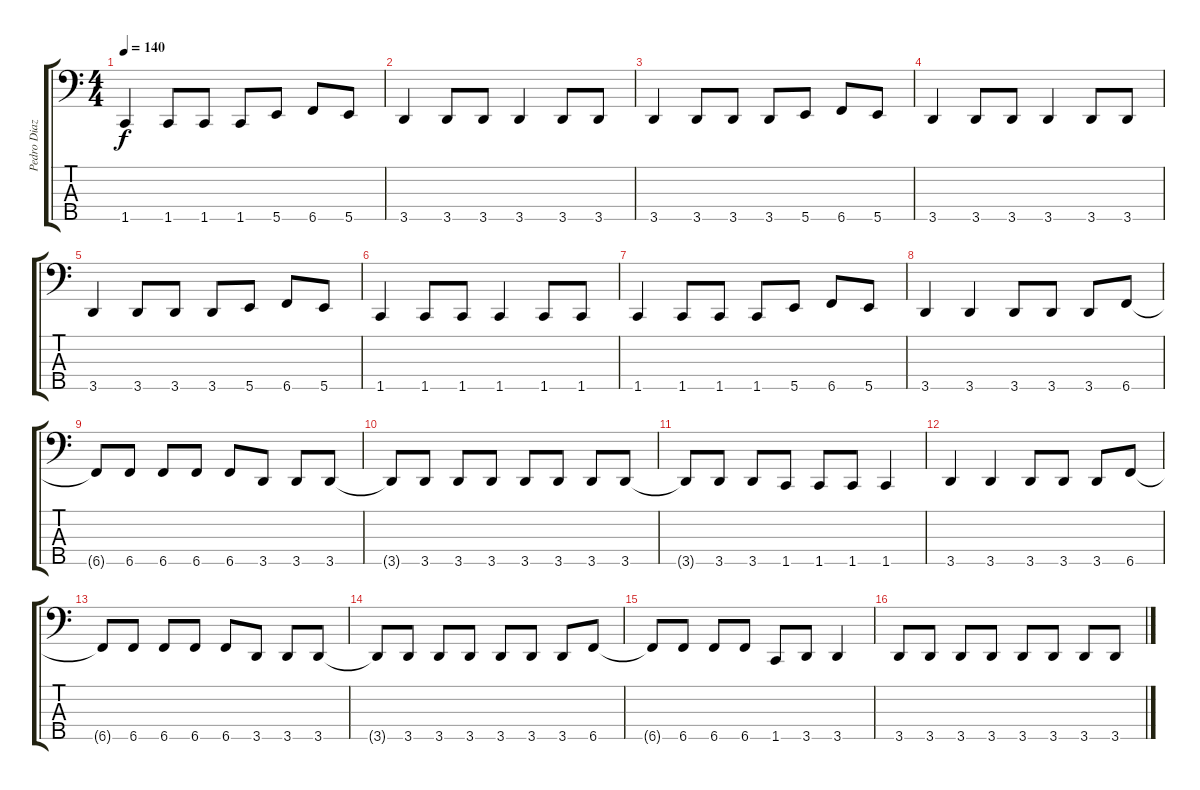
\track ("Pedro Diaz (Peri)" "Pedro Diaz") {instrument electricbassfinger}
\staff {score tabs}
\tuning (G2 D2 A1 E1 B0) {hide}
\ts (4 4)
\tempo 140
\clef f4
\ks c
1.5.4{dy f} 1.5.8 1.5.8 1.5.8 5.5.8 6.5.8 5.5.8 |
3.5.4 3.5.8 3.5.8 3.5.4 3.5.8 3.5.8 |
3.5.4 3.5.8 3.5.8 3.5.8 5.5.8 6.5.8 5.5.8 |
3.5.4 3.5.8 3.5.8 3.5.4 3.5.8 3.5.8 |
3.5.4 3.5.8 3.5.8 3.5.8 5.5.8 6.5.8 5.5.8 |
1.5.4 1.5.8 1.5.8 1.5.4 1.5.8 1.5.8 |
1.5.4 1.5.8 1.5.8 1.5.8 5.5.8 6.5.8 5.5.8 |
3.5.4 3.5.4 3.5.8 3.5.8 3.5.8 6.5.8 |
6.5{t}.8 6.5.8 6.5.8 6.5.8 6.5.8 3.5.8 3.5.8 3.5.8 |
3.5{t}.8 3.5.8 3.5.8 3.5.8 3.5.8 3.5.8 3.5.8 3.5.8 |
3.5{t}.8 3.5.8 3.5.8 1.5.8 1.5.8 1.5.8 1.5.4 |
3.5.4 3.5.4 3.5.8 3.5.8 3.5.8 6.5.8 |
6.5{t}.8 6.5.8 6.5.8 6.5.8 6.5.8 3.5.8 3.5.8 3.5.8 |
3.5{t}.8 3.5.8 3.5.8 3.5.8 3.5.8 3.5.8 3.5.8 6.5.8 |
6.5{t}.8 6.5.8 6.5.8 6.5.8 1.5.8 3.5.8 3.5.4 |
3.5.8{instrument fretlessbass} 3.5.8 3.5.8 3.5.8 3.5.8 3.5.8 3.5.8 3.5.8
